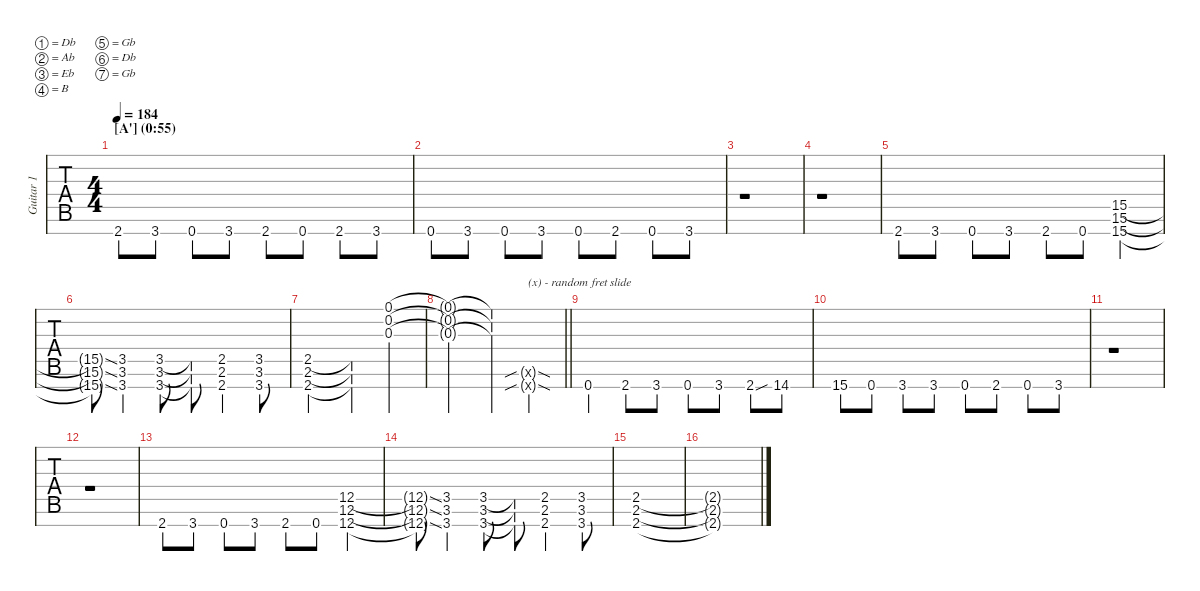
\defaultSystemsLayout 2
\hideDynamics
\bracketExtendMode nobrackets
\multiTrackTrackNamePolicy allsystems
\firstSystemTrackNameMode fullname
\otherSystemsTrackNameMode fullname
\track ("Guitar 1" "Gtr. 1") {instrument overdrivenguitar}
\staff {tabs}
\tuning (Db4 Ab3 Eb3 B2 Gb2 Db2 Gb1)
\ts (4 4)
\section ("" "[A'] (0:55)")
\tempo 184
\clef g2
\ks c
2.7{acc #}.8{dy mf} 3.7.8 0.7{acc #}.8 3.7.8 2.7{acc #}.8 0.7{acc #}.8 2.7{acc #}.8 3.7.8 |
0.7{acc #}.8 3.7.8 0.7{acc #}.8 3.7.8 0.7{acc #}.8 2.7{acc #}.8 0.7{acc #}.8 3.7.8 |
r.1 |
r.1 |
2.7{acc #}.8 3.7.8 0.7{acc #}.8 3.7.8 2.7{acc #}.8 0.7{acc #}.8 (15.7 15.6 15.5).4 |
(15.7{sod t} 15.6{sod t} 15.5{sod t}).8 (3.6 3.7 3.5).4 (3.7 3.6 3.5).8 (3.5{t} 3.6{t} 3.7{t}).8 (2.7{acc #} 2.6{acc #} 2.5{acc #}).4 (3.5 3.6 3.7).8 |
(2.7{acc #} 2.6{acc #} 2.5{acc #}).2 (2.5{t acc #} 2.6{t acc #} 2.7{t acc #}).4 (0.1{acc #} 0.2{acc #} 0.3{acc #}).4 |
\barLineRight lightlight
(0.1{t acc #} 0.2{t acc #} 0.3{t acc #}).2 (0.2{t acc #} 0.1{t acc #} 0.3{t acc #}).4 (12.6{sib sod g x acc #} 12.7{sib sod g x acc #}).4{txt "(x) - random fret slide"} |
0.7{acc #}.4 2.7{acc #}.8 3.7.8 0.7{acc #}.8 3.7.8 2.7{sou acc #}.8 14.7{acc #}.8 |
15.7.8 0.7{acc #}.8 3.7.8 3.7.8 0.7{acc #}.8 2.7{acc #}.8 0.7{acc #}.8 3.7.8 |
r.1 |
r.1 |
2.7{acc #}.8 3.7.8 0.7{acc #}.8 3.7.8 2.7{acc #}.8 0.7{acc #}.8 (12.7{acc #} 12.6{acc #} 12.5{acc #}).4 |
(12.7{sod t acc #} 12.6{sod t acc #} 12.5{sod t acc #}).8 (3.6 3.7 3.5).4 (3.7 3.6 3.5).8 (3.5{t} 3.6{t} 3.7{t}).8 (2.7{acc #} 2.6{acc #} 2.5{acc #}).4 (3.5 3.6 3.7).8 |
(2.7{acc #} 2.6{acc #} 2.5{acc #}).1 |
(2.7{t acc #} 2.6{t acc #} 2.5{t acc #}).1
